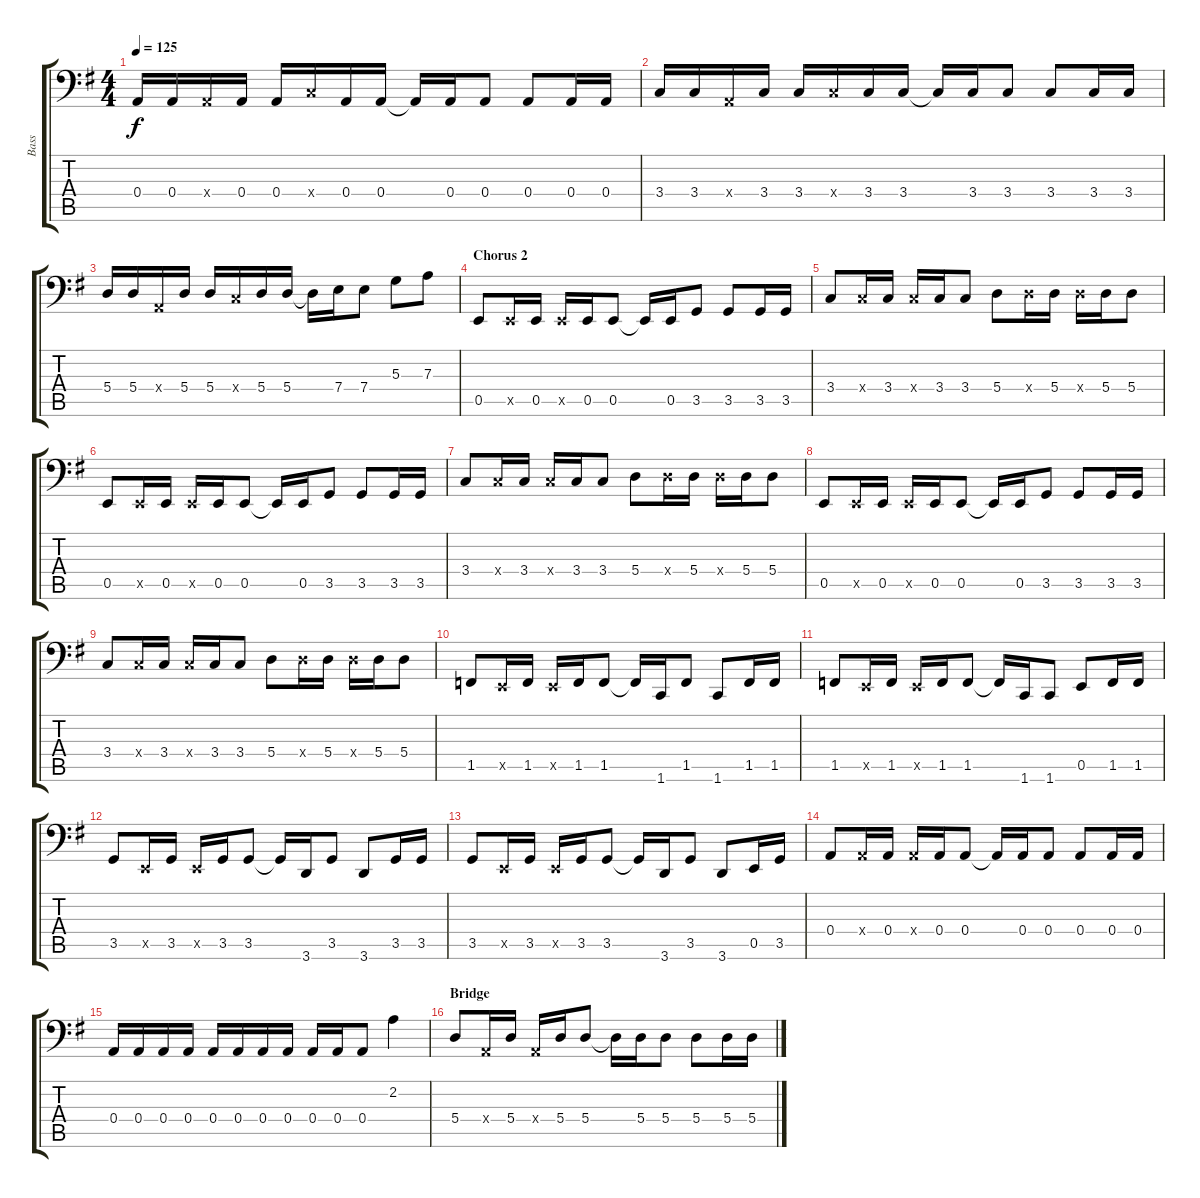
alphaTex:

\track ("Bass" "Bass") {instrument electricbasspick}
\staff {score tabs}
\tuning (C3 G2 D2 A1 E1 B0) {hide}
\ts (4 4)
\tempo 125
\clef f4
\ks eminor
0.4.16{dy f} 0.4.16 0.4{x}.16 0.4.16 0.4.16 3.4{x}.16 0.4.16 0.4.16 0.4{t}.16 0.4.16 0.4.8 0.4.8 0.4.16 0.4.16 |
3.4.16 3.4.16 0.4{x}.16 3.4.16 3.4.16 3.4{x}.16 3.4.16 3.4.16 3.4{t}.16 3.4.16 3.4.8 3.4.8 3.4.16 3.4.16 |
5.4.16 5.4.16 0.4{x}.16 5.4.16 5.4.16 3.4{x}.16 5.4.16 5.4.16 5.4{t}.16 7.4.16 7.4.8 5.3.8 7.3.8 |
\section ("" "Chorus 2")
0.5.8 0.5{x}.16 0.5.16 0.5{x}.16 0.5.16 0.5.8 0.5{t}.16 0.5.16 3.5.8 3.5.8 3.5.16 3.5.16 |
3.4.8 3.4{x}.16 3.4.16 3.4{x}.16 3.4.16 3.4.8 5.4.8 5.4{x}.16 5.4.16 5.4{x}.16 5.4.16 5.4.8 |
0.5.8 0.5{x}.16 0.5.16 0.5{x}.16 0.5.16 0.5.8 0.5{t}.16 0.5.16 3.5.8 3.5.8 3.5.16 3.5.16 |
3.4.8 3.4{x}.16 3.4.16 3.4{x}.16 3.4.16 3.4.8 5.4.8 5.4{x}.16 5.4.16 5.4{x}.16 5.4.16 5.4.8 |
0.5.8 0.5{x}.16 0.5.16 0.5{x}.16 0.5.16 0.5.8 0.5{t}.16 0.5.16 3.5.8 3.5.8 3.5.16 3.5.16 |
3.4.8 3.4{x}.16 3.4.16 3.4{x}.16 3.4.16 3.4.8 5.4.8 5.4{x}.16 5.4.16 5.4{x}.16 5.4.16 5.4.8 |
1.5.8 0.5{x}.16 1.5.16 0.5{x}.16 1.5.16 1.5.8 1.5{t}.16 1.6.16 1.5.8 1.6.8 1.5.16 1.5.16 |
1.5.8 0.5{x}.16 1.5.16 0.5{x}.16 1.5.16 1.5.8 1.5{t}.16 1.6.16 1.6.8 0.5.8 1.5.16 1.5.16 |
3.5.8 0.5{x}.16 3.5.16 0.5{x}.16 3.5.16 3.5.8 3.5{t}.16 3.6.16 3.5.8 3.6.8 3.5.16 3.5.16 |
3.5.8 0.5{x}.16 3.5.16 0.5{x}.16 3.5.16 3.5.8 3.5{t}.16 3.6.16 3.5.8 3.6.8 0.5.16 3.5.16 |
0.4.8 0.4{x}.16 0.4.16 0.4{x}.16 0.4.16 0.4.8 0.4{t}.16 0.4.16 0.4.8 0.4.8 0.4.16 0.4.16 |
0.4.16 0.4.16 0.4.16 0.4.16 0.4.16 0.4.16 0.4.16 0.4.16 0.4.16 0.4.16 0.4.8 2.2.4 |
\section ("" "Bridge")
5.4.8 0.4{x}.16 5.4.16 0.4{x}.16 5.4.16 5.4.8 5.4{t}.16 5.4.16 5.4.8 5.4.8 5.4.16 5.4.16
